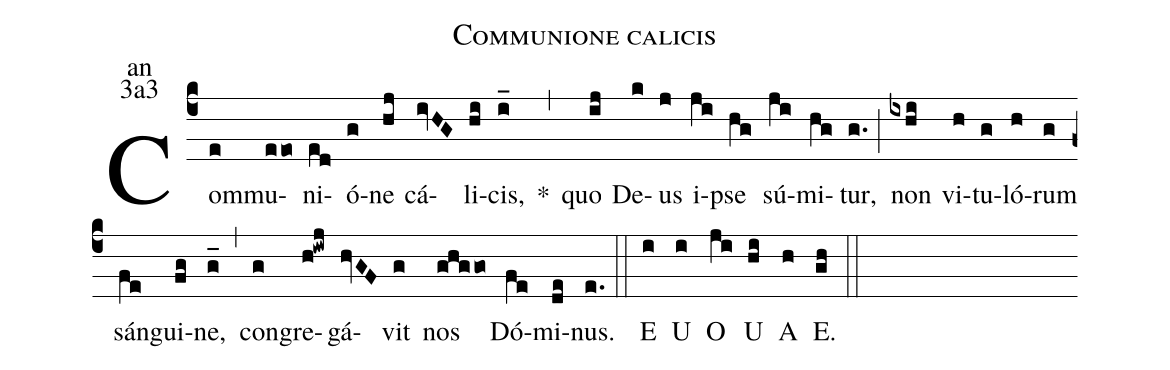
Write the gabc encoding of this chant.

name:Communione calicis;
office-part:an;
mode:3a3;
%%
(c4) Com(e)mu(eeo)ni(ed)ó(g)ne(hj) cá(ivHG)li(hi)cis,(i_) <sp>*</sp>(,)
quo(ij) De(k)us(j) i(ji)pse(hg) sú(ji)mi(hg)tur,(g.) (;)
non(ixhi) vi(h)tu(g)ló(h)rum(g) sán(fe)gui(fg)ne,(g_) (,)
con(g)gre(h@iwj)gá(hvGF)vit(g) nos(ghggo) Dó(fe)mi(de)nus.(e.) (::)
<eu>  E(i) U(i) O(ji) U(hi) A(h) E.(gh) </eu> (::)
